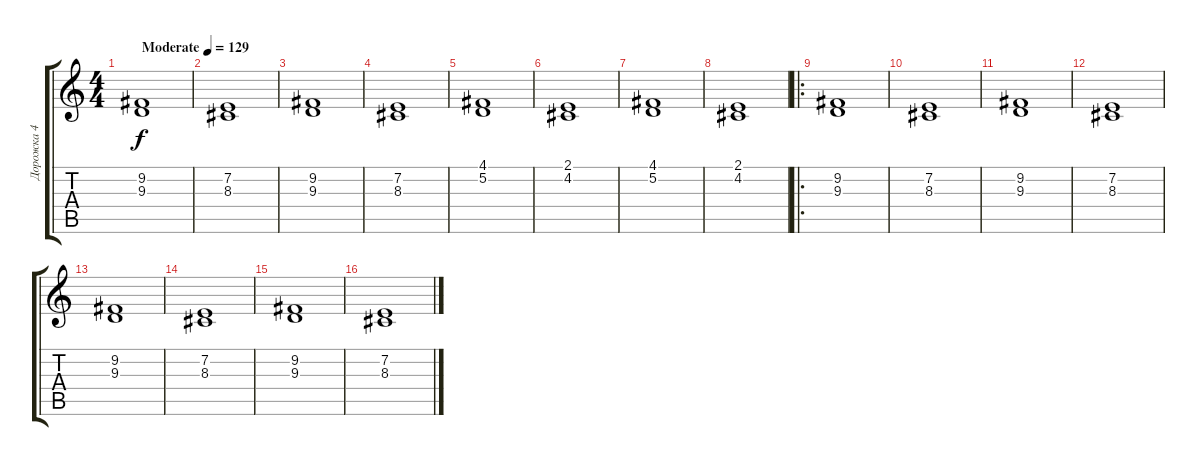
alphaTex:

\track ("Дорожка 4" "Дорожка 4") {instrument stringensemble2}
\staff {score tabs}
\tuning (D4 A3 F3 C3 G2 D2) {hide}
\ts (4 4)
\tempo (129 "Moderate")
\clef g2
\ks c
(9.2 9.3).1{dy f instrument stringensemble2} |
(7.2 8.3).1 |
(9.2 9.3).1 |
(7.2 8.3).1 |
(4.1 5.2).1 |
(2.1 4.2).1 |
(4.1 5.2).1 |
(2.1 4.2).1 |
\ro
(9.2 9.3).1 |
(7.2 8.3).1 |
(9.2 9.3).1 |
(7.2 8.3).1 |
(9.2 9.3).1 |
(7.2 8.3).1 |
(9.2 9.3).1 |
(7.2 8.3).1
